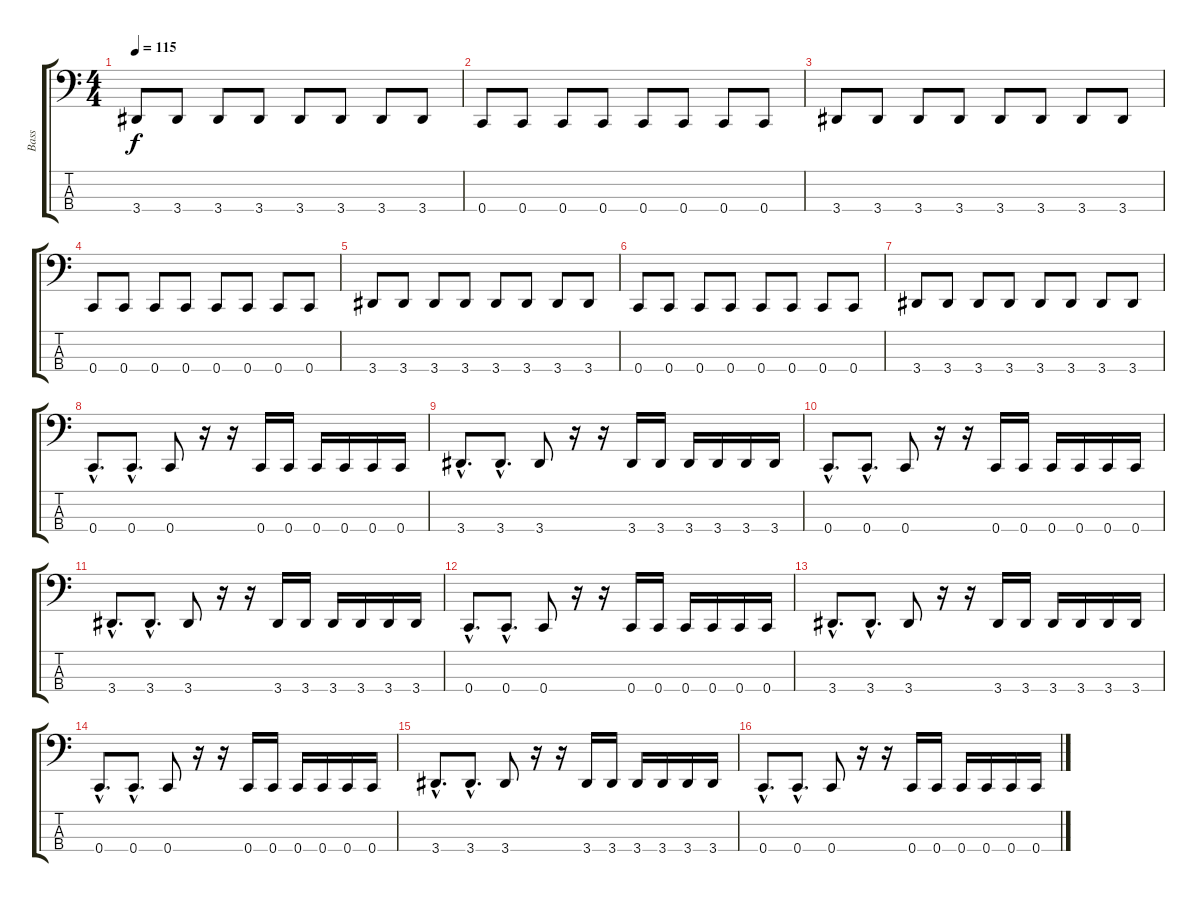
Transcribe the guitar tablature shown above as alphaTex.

\track ("Bass" "Bass") {instrument electricbasspick}
\staff {score tabs}
\tuning (F2 C2 G1 C1) {hide}
\ts (4 4)
\tempo 115
\clef f4
\ks c
3.4.8{dy f} 3.4.8 3.4.8 3.4.8 3.4.8 3.4.8 3.4.8 3.4.8 |
0.4.8 0.4.8 0.4.8 0.4.8 0.4.8 0.4.8 0.4.8 0.4.8 |
3.4.8 3.4.8 3.4.8 3.4.8 3.4.8 3.4.8 3.4.8 3.4.8 |
0.4.8 0.4.8 0.4.8 0.4.8 0.4.8 0.4.8 0.4.8 0.4.8 |
3.4.8 3.4.8 3.4.8 3.4.8 3.4.8 3.4.8 3.4.8 3.4.8 |
0.4.8 0.4.8 0.4.8 0.4.8 0.4.8 0.4.8 0.4.8 0.4.8 |
3.4.8 3.4.8 3.4.8 3.4.8 3.4.8 3.4.8 3.4.8 3.4.8 |
0.4{hac}.8{d} 0.4{hac}.8{d} 0.4.8 r.16 r.16 0.4.16 0.4.16 0.4.16 0.4.16 0.4.16 0.4.16 |
3.4{hac}.8{d} 3.4{hac}.8{d} 3.4.8 r.16 r.16 3.4.16 3.4.16 3.4.16 3.4.16 3.4.16 3.4.16 |
0.4{hac}.8{d} 0.4{hac}.8{d} 0.4.8 r.16 r.16 0.4.16 0.4.16 0.4.16 0.4.16 0.4.16 0.4.16 |
3.4{hac}.8{d} 3.4{hac}.8{d} 3.4.8 r.16 r.16 3.4.16 3.4.16 3.4.16 3.4.16 3.4.16 3.4.16 |
0.4{hac}.8{d} 0.4{hac}.8{d} 0.4.8 r.16 r.16 0.4.16 0.4.16 0.4.16 0.4.16 0.4.16 0.4.16 |
3.4{hac}.8{d} 3.4{hac}.8{d} 3.4.8 r.16 r.16 3.4.16 3.4.16 3.4.16 3.4.16 3.4.16 3.4.16 |
0.4{hac}.8{d} 0.4{hac}.8{d} 0.4.8 r.16 r.16 0.4.16 0.4.16 0.4.16 0.4.16 0.4.16 0.4.16 |
3.4{hac}.8{d} 3.4{hac}.8{d} 3.4.8 r.16 r.16 3.4.16 3.4.16 3.4.16 3.4.16 3.4.16 3.4.16 |
0.4{hac}.8{d} 0.4{hac}.8{d} 0.4.8 r.16 r.16 0.4.16 0.4.16 0.4.16 0.4.16 0.4.16 0.4.16
